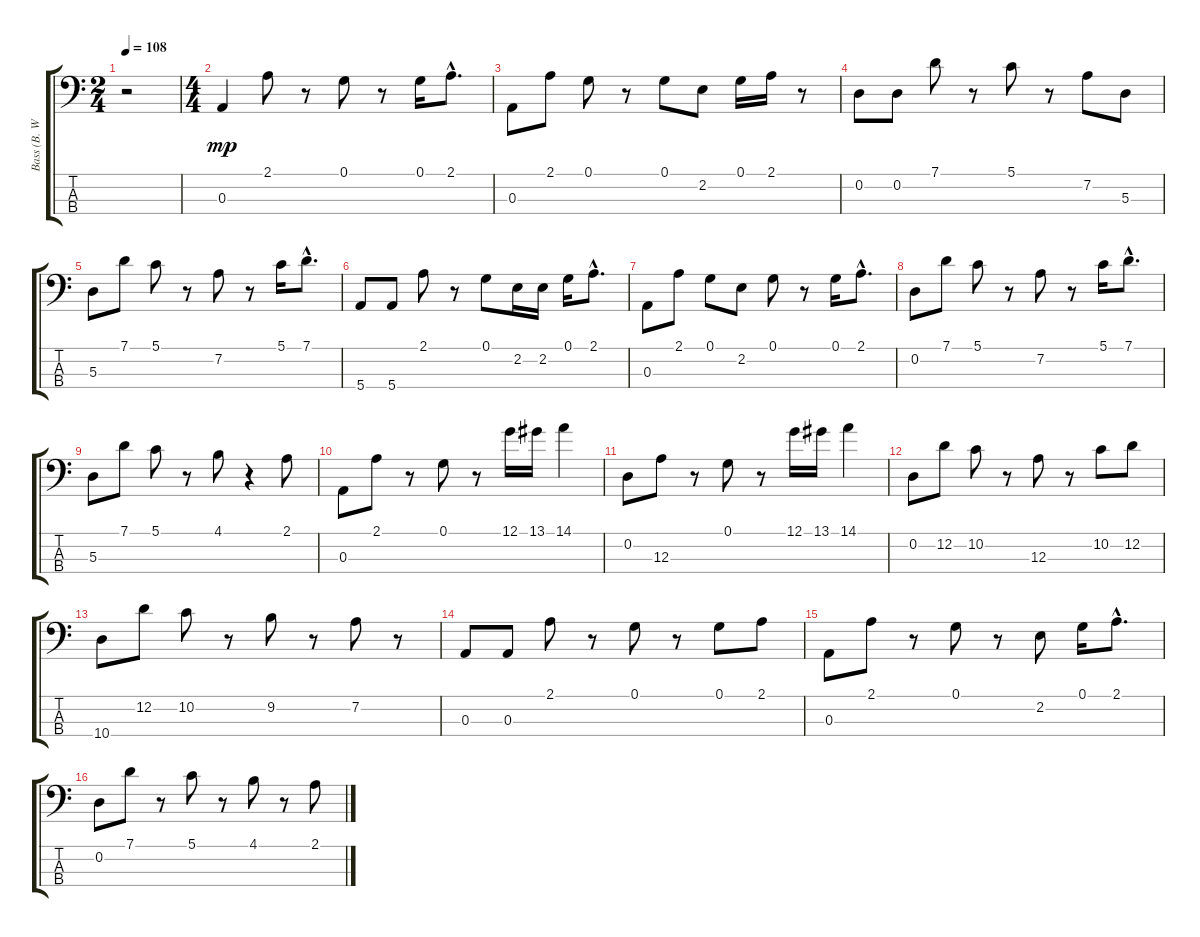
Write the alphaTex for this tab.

\track ("Bass (B. Wyman)" "Bass (B. W") {instrument electricbassfinger}
\staff {score tabs}
\tuning (G2 D2 A1 E1) {hide}
\ts (2 4)
\tempo 108
\clef f4
\ks c
r.2{dy mp instrument electricbassfinger} |
\ts (4 4)
0.3.4 2.1.8 r.8 0.1.8 r.8 0.1.16 2.1{hac}.8{d} |
0.3.8 2.1.8 0.1.8 r.8 0.1.8 2.2.8 0.1.16 2.1.16 r.8 |
0.2.8 0.2.8 7.1.8 r.8 5.1.8 r.8 7.2.8 5.3.8 |
5.3.8 7.1.8 5.1.8 r.8 7.2.8 r.8 5.1.16 7.1{hac}.8{d} |
5.4.8 5.4.8 2.1.8 r.8 0.1.8 2.2.16 2.2.16 0.1.16 2.1{hac}.8{d} |
0.3.8 2.1.8 0.1.8 2.2.8 0.1.8 r.8 0.1.16 2.1{hac}.8{d} |
0.2.8 7.1.8 5.1.8 r.8 7.2.8 r.8 5.1.16 7.1{hac}.8{d} |
5.3.8 7.1.8 5.1.8 r.8 4.1.8 r.4 2.1.8 |
0.3.8 2.1.8 r.8 0.1.8 r.8 12.1.16 13.1.16 14.1.4 |
0.2.8 12.3.8 r.8 0.1.8 r.8 12.1.16 13.1.16 14.1.4 |
0.2.8 12.2.8 10.2.8 r.8 12.3.8 r.8 10.2.8 12.2.8 |
10.4.8 12.2.8 10.2.8 r.8 9.2.8 r.8 7.2.8 r.8 |
0.3.8 0.3.8 2.1.8 r.8 0.1.8 r.8 0.1.8 2.1.8 |
0.3.8 2.1.8 r.8 0.1.8 r.8 2.2.8 0.1.16 2.1{hac}.8{d} |
0.2.8 7.1.8 r.8 5.1.8 r.8 4.1.8 r.8 2.1.8
